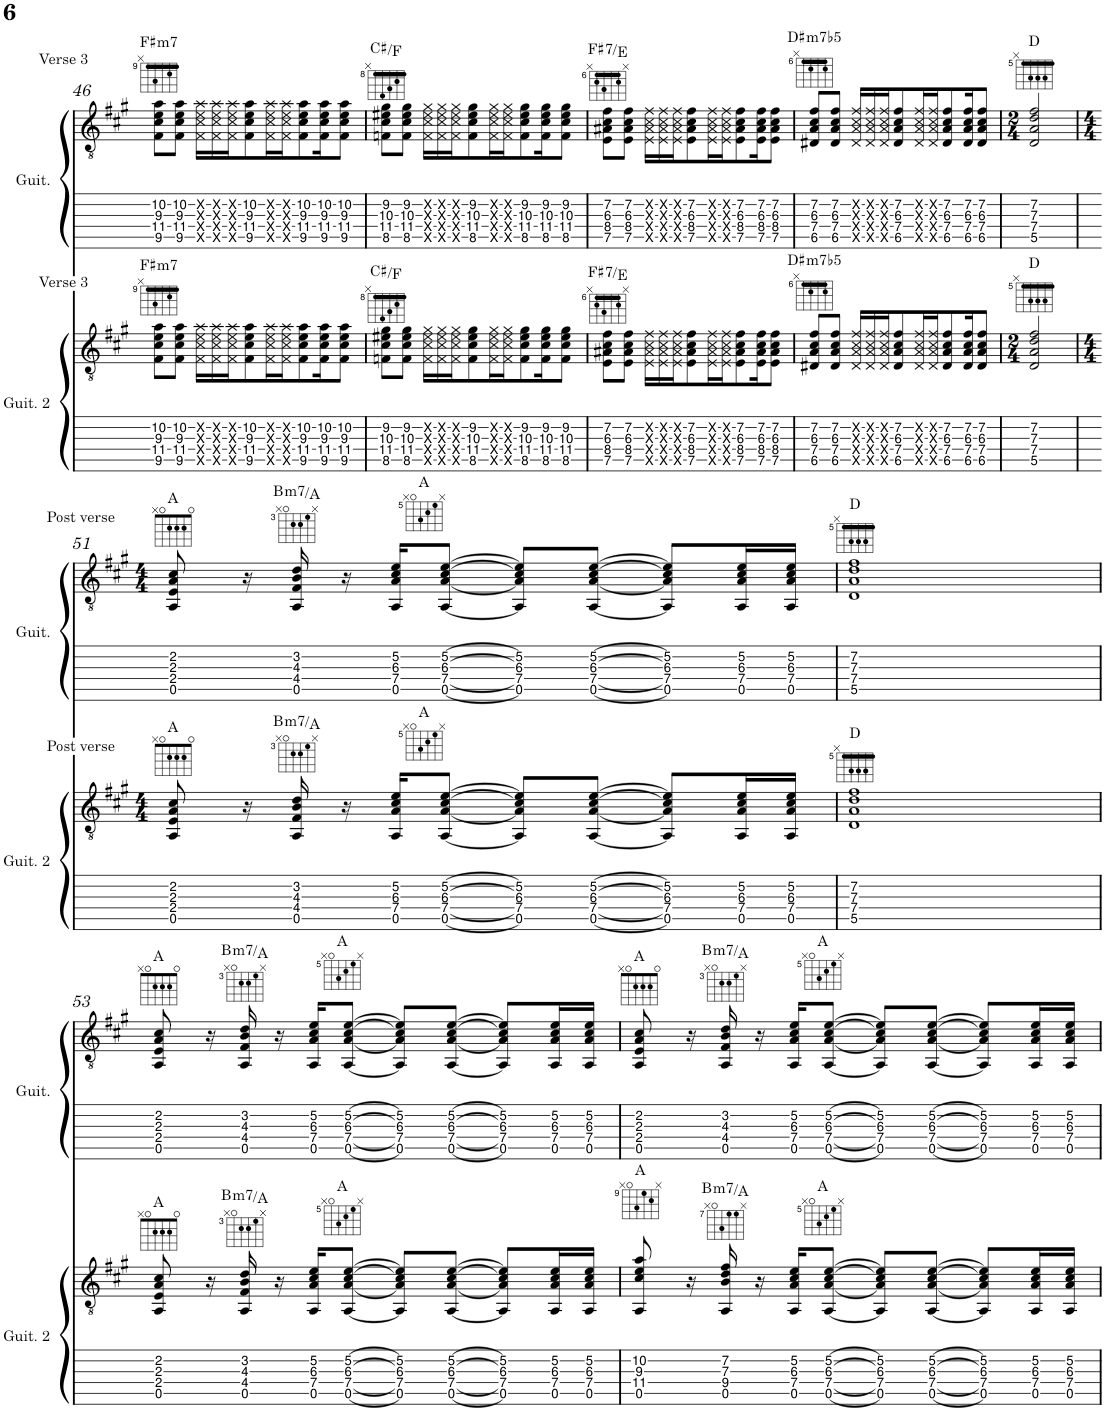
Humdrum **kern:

**kern	**kern	**harte	**kern	**kern	**harte
*part2	*part2	*part2	*part1	*part1	*part1
*staff4	*staff3	*	*staff2	*staff1	*
*I"Guitar 2	*	*	*I"Guitar 1	*	*
*I'Guit. 2	*	*	*I'Guit.	*	*
!!LO:PB:g=z
*	*clefGv2	*	*	*clefGv2	*
*k[f#c#g#]	*k[f#c#g#]	*	*k[f#c#g#]	*k[f#c#g#]	*
*M4/4	*M4/4	*	*M4/4	*M4/4	*
=46	=46	=46	=46	=46	=46
!	!	!	!	!LO:TX:a:t=Verse 3	!
!	!LO:TX:a:t=Verse 3	!LO:H:kt=m7	!	!	!LO:H:kt=m7
8F#\ 8c#\ 8e\ 8a\L	8F#\ 8c#\ 8e\ 8a\L	F#:min7	8F#\ 8c#\ 8e\ 8a\L	8F#\ 8c#\ 8e\ 8a\L	F#:min7
8F#\ 8c#\ 8e\ 8a\J	8F#\ 8c#\ 8e\ 8a\J	.	8F#\ 8c#\ 8e\ 8a\J	8F#\ 8c#\ 8e\ 8a\J	.
16F#\ 16c#\ 16e\ 16a\LL	16F#\ 16c#\ 16e\ 16a\LL	.	16F#\ 16c#\ 16e\ 16a\LL	16F#\ 16c#\ 16e\ 16a\LL	.
16F#\ 16c#\ 16e\ 16a\J	16F#\ 16c#\ 16e\ 16a\	.	16F#\ 16c#\ 16e\ 16a\J	16F#\ 16c#\ 16e\ 16a\	.
16F#\ 16c#\ 16e\ 16a\K	16F#\ 16c#\ 16e\ 16a\J	.	16F#\ 16c#\ 16e\ 16a\K	16F#\ 16c#\ 16e\ 16a\J	.
8F#\ 8c#\ 8e\ 8a\J	8F#\ 8c#\ 8e\ 8a\	.	8F#\ 8c#\ 8e\ 8a\J	8F#\ 8c#\ 8e\ 8a\	.
16F#\ 16c#\ 16e\ 16a\KL	16F#\ 16c#\ 16e\ 16a\L	.	16F#\ 16c#\ 16e\ 16a\KL	16F#\ 16c#\ 16e\ 16a\L	.
16F#\ 16c#\ 16e\ 16a\K	16F#\ 16c#\ 16e\ 16a\J	.	16F#\ 16c#\ 16e\ 16a\K	16F#\ 16c#\ 16e\ 16a\J	.
8F#\ 8c#\ 8e\ 8a\J	8F#\ 8c#\ 8e\ 8a\	.	8F#\ 8c#\ 8e\ 8a\J	8F#\ 8c#\ 8e\ 8a\	.
16F#\ 16c#\ 16e\ 16a\KL	16F#\ 16c#\ 16e\ 16a\K	.	16F#\ 16c#\ 16e\ 16a\KL	16F#\ 16c#\ 16e\ 16a\K	.
8F#\ 8c#\ 8e\ 8a\J	8F#\ 8c#\ 8e\ 8a\J	.	8F#\ 8c#\ 8e\ 8a\J	8F#\ 8c#\ 8e\ 8a\J	.
=47	=47	=47	=47	=47	=47
8Fn\ 8c#\ 8e#X\ 8g#\L	8Fn\ 8c#\ 8e#X\ 8g#\L	C#:maj/b4	8Fn\ 8c#\ 8e#X\ 8g#\L	8Fn\ 8c#\ 8e#X\ 8g#\L	C#:maj/b4
8F\ 8c#\ 8e#\ 8g#\J	8F\ 8c#\ 8e#\ 8g#\J	.	8F\ 8c#\ 8e#\ 8g#\J	8F\ 8c#\ 8e#\ 8g#\J	.
16F\ 16c#\ 16e#\ 16g#\LL	16F\ 16c#\ 16e#\ 16g#\LL	.	16F\ 16c#\ 16e#\ 16g#\LL	16F\ 16c#\ 16e#\ 16g#\LL	.
16F\ 16c#\ 16e#\ 16g#\J	16F\ 16c#\ 16e#\ 16g#\	.	16F\ 16c#\ 16e#\ 16g#\J	16F\ 16c#\ 16e#\ 16g#\	.
16F\ 16c#\ 16e#\ 16g#\K	16F\ 16c#\ 16e#\ 16g#\J	.	16F\ 16c#\ 16e#\ 16g#\K	16F\ 16c#\ 16e#\ 16g#\J	.
8F\ 8c#\ 8e#\ 8g#\J	8F\ 8c#\ 8e#\ 8g#\	.	8F\ 8c#\ 8e#\ 8g#\J	8F\ 8c#\ 8e#\ 8g#\	.
16F\ 16c#\ 16e#\ 16g#\KL	16F\ 16c#\ 16e#\ 16g#\L	.	16F\ 16c#\ 16e#\ 16g#\KL	16F\ 16c#\ 16e#\ 16g#\L	.
16F\ 16c#\ 16e#\ 16g#\K	16F\ 16c#\ 16e#\ 16g#\J	.	16F\ 16c#\ 16e#\ 16g#\K	16F\ 16c#\ 16e#\ 16g#\J	.
8F\ 8c#\ 8e#\ 8g#\J	8F\ 8c#\ 8e#\ 8g#\	.	8F\ 8c#\ 8e#\ 8g#\J	8F\ 8c#\ 8e#\ 8g#\	.
16F\ 16c#\ 16e#\ 16g#\KL	16F\ 16c#\ 16e#\ 16g#\K	.	16F\ 16c#\ 16e#\ 16g#\KL	16F\ 16c#\ 16e#\ 16g#\K	.
8F\ 8c#\ 8e#\ 8g#\J	8F\ 8c#\ 8e#\ 8g#\J	.	8F\ 8c#\ 8e#\ 8g#\J	8F\ 8c#\ 8e#\ 8g#\J	.
=48	=48	=48	=48	=48	=48
!	!	!LO:H:kt=7	!	!	!LO:H:kt=7
8E\ 8A#X\ 8c#\ 8f#\L	8E\ 8A#X\ 8c#\ 8f#\L	F#:7/b7	8E\ 8A#X\ 8c#\ 8f#\L	8E\ 8A#X\ 8c#\ 8f#\L	F#:7/b7
8E\ 8A#\ 8c#\ 8f#\J	8E\ 8A#\ 8c#\ 8f#\J	.	8E\ 8A#\ 8c#\ 8f#\J	8E\ 8A#\ 8c#\ 8f#\J	.
16E\ 16A#\ 16c#\ 16f#\LL	16E\ 16A#\ 16c#\ 16f#\LL	.	16E\ 16A#\ 16c#\ 16f#\LL	16E\ 16A#\ 16c#\ 16f#\LL	.
16E\ 16A#\ 16c#\ 16f#\J	16E\ 16A#\ 16c#\ 16f#\	.	16E\ 16A#\ 16c#\ 16f#\J	16E\ 16A#\ 16c#\ 16f#\	.
16E\ 16A#\ 16c#\ 16f#\K	16E\ 16A#\ 16c#\ 16f#\J	.	16E\ 16A#\ 16c#\ 16f#\K	16E\ 16A#\ 16c#\ 16f#\J	.
8E\ 8A#\ 8c#\ 8f#\J	8E\ 8A#\ 8c#\ 8f#\	.	8E\ 8A#\ 8c#\ 8f#\J	8E\ 8A#\ 8c#\ 8f#\	.
16E\ 16A#\ 16c#\ 16f#\KL	16E\ 16A#\ 16c#\ 16f#\L	.	16E\ 16A#\ 16c#\ 16f#\KL	16E\ 16A#\ 16c#\ 16f#\L	.
16E\ 16A#\ 16c#\ 16f#\K	16E\ 16A#\ 16c#\ 16f#\J	.	16E\ 16A#\ 16c#\ 16f#\K	16E\ 16A#\ 16c#\ 16f#\J	.
8E\ 8A#\ 8c#\ 8f#\J	8E\ 8A#\ 8c#\ 8f#\	.	8E\ 8A#\ 8c#\ 8f#\J	8E\ 8A#\ 8c#\ 8f#\	.
16E\ 16A#\ 16c#\ 16f#\KL	16E\ 16A#\ 16c#\ 16f#\K	.	16E\ 16A#\ 16c#\ 16f#\KL	16E\ 16A#\ 16c#\ 16f#\K	.
8E\ 8A#\ 8c#\ 8f#\J	8E\ 8A#\ 8c#\ 8f#\J	.	8E\ 8A#\ 8c#\ 8f#\J	8E\ 8A#\ 8c#\ 8f#\J	.
=49	=49	=49	=49	=49	=49
!	!	!LO:H:kt=m7b5	!	!	!LO:H:kt=m7b5
8D#X\ 8A\ 8c#\ 8f#\L	8D#X/ 8A/ 8c#/ 8f#/L	D#:hdim7	8D#X\ 8A\ 8c#\ 8f#\L	8D#X/ 8A/ 8c#/ 8f#/L	D#:hdim7
8D#\ 8A\ 8c#\ 8f#\J	8D#/ 8A/ 8c#/ 8f#/J	.	8D#\ 8A\ 8c#\ 8f#\J	8D#/ 8A/ 8c#/ 8f#/J	.
16D#\ 16A\ 16c#\ 16f#\LL	16D#/ 16A/ 16c#/ 16f#/LL	.	16D#\ 16A\ 16c#\ 16f#\LL	16D#/ 16A/ 16c#/ 16f#/LL	.
16D#\ 16A\ 16c#\ 16f#\J	16D#/ 16A/ 16c#/ 16f#/	.	16D#\ 16A\ 16c#\ 16f#\J	16D#/ 16A/ 16c#/ 16f#/	.
16D#\ 16A\ 16c#\ 16f#\K	16D#/ 16A/ 16c#/ 16f#/J	.	16D#\ 16A\ 16c#\ 16f#\K	16D#/ 16A/ 16c#/ 16f#/J	.
8D#\ 8A\ 8c#\ 8f#\J	8D#/ 8A/ 8c#/ 8f#/	.	8D#\ 8A\ 8c#\ 8f#\J	8D#/ 8A/ 8c#/ 8f#/	.
16D#\ 16A\ 16c#\ 16f#\KL	16D#/ 16A/ 16c#/ 16f#/L	.	16D#\ 16A\ 16c#\ 16f#\KL	16D#/ 16A/ 16c#/ 16f#/L	.
16D#\ 16A\ 16c#\ 16f#\K	16D#/ 16A/ 16c#/ 16f#/J	.	16D#\ 16A\ 16c#\ 16f#\K	16D#/ 16A/ 16c#/ 16f#/J	.
8D#\ 8A\ 8c#\ 8f#\J	8D#/ 8A/ 8c#/ 8f#/	.	8D#\ 8A\ 8c#\ 8f#\J	8D#/ 8A/ 8c#/ 8f#/	.
16D#\ 16A\ 16c#\ 16f#\KL	16D#/ 16A/ 16c#/ 16f#/K	.	16D#\ 16A\ 16c#\ 16f#\KL	16D#/ 16A/ 16c#/ 16f#/K	.
8D#\ 8A\ 8c#\ 8f#\J	8D#/ 8A/ 8c#/ 8f#/J	.	8D#\ 8A\ 8c#\ 8f#\J	8D#/ 8A/ 8c#/ 8f#/J	.
=50	=50	=50	=50	=50	=50
*M2/4	*M2/4	*	*M2/4	*M2/4	*
2D 2A 2d 2f#	2D/ 2A/ 2d/ 2f#/	D:maj	2D 2A 2d 2f#	2D/ 2A/ 2d/ 2f#/	D:maj
!!LO:LB:g=z
=51	=51	=51	=51	=51	=51
*M4/4	*M4/4	*	*M4/4	*M4/4	*
!	!	!	!	!LO:TX:a:t=Post verse	!
!	!LO:TX:a:t=Post verse	!	!	!	!
8AA 8E 8A 8c#	8AA/ 8E/ 8A/ 8c#/	A:maj	8AA 8E 8A 8c#	8AA/ 8E/ 8A/ 8c#/	A:maj
16r	16r	.	16r	16r	.
!	!	!LO:H:kt=m7	!	!	!LO:H:kt=m7
16AA 16F# 16B 16d	16AA/ 16F#/ 16B/ 16d/	B:min7/b7	16AA 16F# 16B 16d	16AA/ 16F#/ 16B/ 16d/	B:min7/b7
16r	16r	.	16r	16r	.
16AA\ 16A\ 16c#\ 16e\KL	16AA/ 16A/ 16c#/ 16e/KL	A:maj	16AA\ 16A\ 16c#\ 16e\KL	16AA/ 16A/ 16c#/ 16e/KL	A:maj
[8AA\ [8A\ [8c#\ [8e\J	[8AA/ [8A/ [8c#/ [8e/J	.	[8AA\ [8A\ [8c#\ [8e\J	[8AA/ [8A/ [8c#/ [8e/J	.
8AA]\ 8A]\ 8c#]\ 8e]\L	8AA/] 8A/] 8c#/] 8e/]L	.	8AA]\ 8A]\ 8c#]\ 8e]\L	8AA/] 8A/] 8c#/] 8e/]L	.
[8AA\ [8A\ [8c#\ [8e\J	[8AA/ [8A/ [8c#/ [8e/J	.	[8AA\ [8A\ [8c#\ [8e\J	[8AA/ [8A/ [8c#/ [8e/J	.
8AA]\ 8A]\ 8c#]\ 8e]\L	8AA/] 8A/] 8c#/] 8e/]L	.	8AA]\ 8A]\ 8c#]\ 8e]\L	8AA/] 8A/] 8c#/] 8e/]L	.
16AA\ 16A\ 16c#\ 16e\L	16AA/ 16A/ 16c#/ 16e/L	.	16AA\ 16A\ 16c#\ 16e\L	16AA/ 16A/ 16c#/ 16e/L	.
16AA\ 16A\ 16c#\ 16e\JJ	16AA/ 16A/ 16c#/ 16e/JJ	.	16AA\ 16A\ 16c#\ 16e\JJ	16AA/ 16A/ 16c#/ 16e/JJ	.
=52	=52	=52	=52	=52	=52
1D 1A 1d 1f#	1D 1A 1d 1f#	D:maj	1D 1A 1d 1f#	1D 1A 1d 1f#	D:maj
!!LO:LB:g=z
=53	=53	=53	=53	=53	=53
8AA 8E 8A 8c#	8AA/ 8E/ 8A/ 8c#/	A:maj	8AA 8E 8A 8c#	8AA/ 8E/ 8A/ 8c#/	A:maj
16r	16r	.	16r	16r	.
!	!	!LO:H:kt=m7	!	!	!LO:H:kt=m7
16AA 16F# 16B 16d	16AA/ 16F#/ 16B/ 16d/	B:min7/b7	16AA 16F# 16B 16d	16AA/ 16F#/ 16B/ 16d/	B:min7/b7
16r	16r	.	16r	16r	.
16AA\ 16A\ 16c#\ 16e\KL	16AA/ 16A/ 16c#/ 16e/KL	A:maj	16AA\ 16A\ 16c#\ 16e\KL	16AA/ 16A/ 16c#/ 16e/KL	A:maj
[8AA\ [8A\ [8c#\ [8e\J	[8AA/ [8A/ [8c#/ [8e/J	.	[8AA\ [8A\ [8c#\ [8e\J	[8AA/ [8A/ [8c#/ [8e/J	.
8AA]\ 8A]\ 8c#]\ 8e]\L	8AA/] 8A/] 8c#/] 8e/]L	.	8AA]\ 8A]\ 8c#]\ 8e]\L	8AA/] 8A/] 8c#/] 8e/]L	.
[8AA\ [8A\ [8c#\ [8e\J	[8AA/ [8A/ [8c#/ [8e/J	.	[8AA\ [8A\ [8c#\ [8e\J	[8AA/ [8A/ [8c#/ [8e/J	.
8AA]\ 8A]\ 8c#]\ 8e]\L	8AA/] 8A/] 8c#/] 8e/]L	.	8AA]\ 8A]\ 8c#]\ 8e]\L	8AA/] 8A/] 8c#/] 8e/]L	.
16AA\ 16A\ 16c#\ 16e\L	16AA/ 16A/ 16c#/ 16e/L	.	16AA\ 16A\ 16c#\ 16e\L	16AA/ 16A/ 16c#/ 16e/L	.
16AA\ 16A\ 16c#\ 16e\JJ	16AA/ 16A/ 16c#/ 16e/JJ	.	16AA\ 16A\ 16c#\ 16e\JJ	16AA/ 16A/ 16c#/ 16e/JJ	.
=54	=54	=54	=54	=54	=54
8AA 8c# 8e 8a	8AA/ 8c#/ 8e/ 8a/	A:maj	8AA 8E 8A 8c#	8AA/ 8E/ 8A/ 8c#/	A:maj
16r	16r	.	16r	16r	.
!	!	!LO:H:kt=m7	!	!	!LO:H:kt=m7
16AA 16B 16d 16f#	16AA/ 16B/ 16d/ 16f#/	B:min7/b7	16AA 16F# 16B 16d	16AA/ 16F#/ 16B/ 16d/	B:min7/b7
16r	16r	.	16r	16r	.
16AA\ 16A\ 16c#\ 16e\KL	16AA/ 16A/ 16c#/ 16e/KL	A:maj	16AA\ 16A\ 16c#\ 16e\KL	16AA/ 16A/ 16c#/ 16e/KL	A:maj
[8AA\ [8A\ [8c#\ [8e\J	[8AA/ [8A/ [8c#/ [8e/J	.	[8AA\ [8A\ [8c#\ [8e\J	[8AA/ [8A/ [8c#/ [8e/J	.
8AA]\ 8A]\ 8c#]\ 8e]\L	8AA/] 8A/] 8c#/] 8e/]L	.	8AA]\ 8A]\ 8c#]\ 8e]\L	8AA/] 8A/] 8c#/] 8e/]L	.
[8AA\ [8A\ [8c#\ [8e\J	[8AA/ [8A/ [8c#/ [8e/J	.	[8AA\ [8A\ [8c#\ [8e\J	[8AA/ [8A/ [8c#/ [8e/J	.
8AA]\ 8A]\ 8c#]\ 8e]\L	8AA/] 8A/] 8c#/] 8e/]L	.	8AA]\ 8A]\ 8c#]\ 8e]\L	8AA/] 8A/] 8c#/] 8e/]L	.
16AA\ 16A\ 16c#\ 16e\L	16AA/ 16A/ 16c#/ 16e/L	.	16AA\ 16A\ 16c#\ 16e\L	16AA/ 16A/ 16c#/ 16e/L	.
16AA\ 16A\ 16c#\ 16e\JJ	16AA/ 16A/ 16c#/ 16e/JJ	.	16AA\ 16A\ 16c#\ 16e\JJ	16AA/ 16A/ 16c#/ 16e/JJ	.
=	=	=	=	=	=
*-	*-	*-	*-	*-	*-
